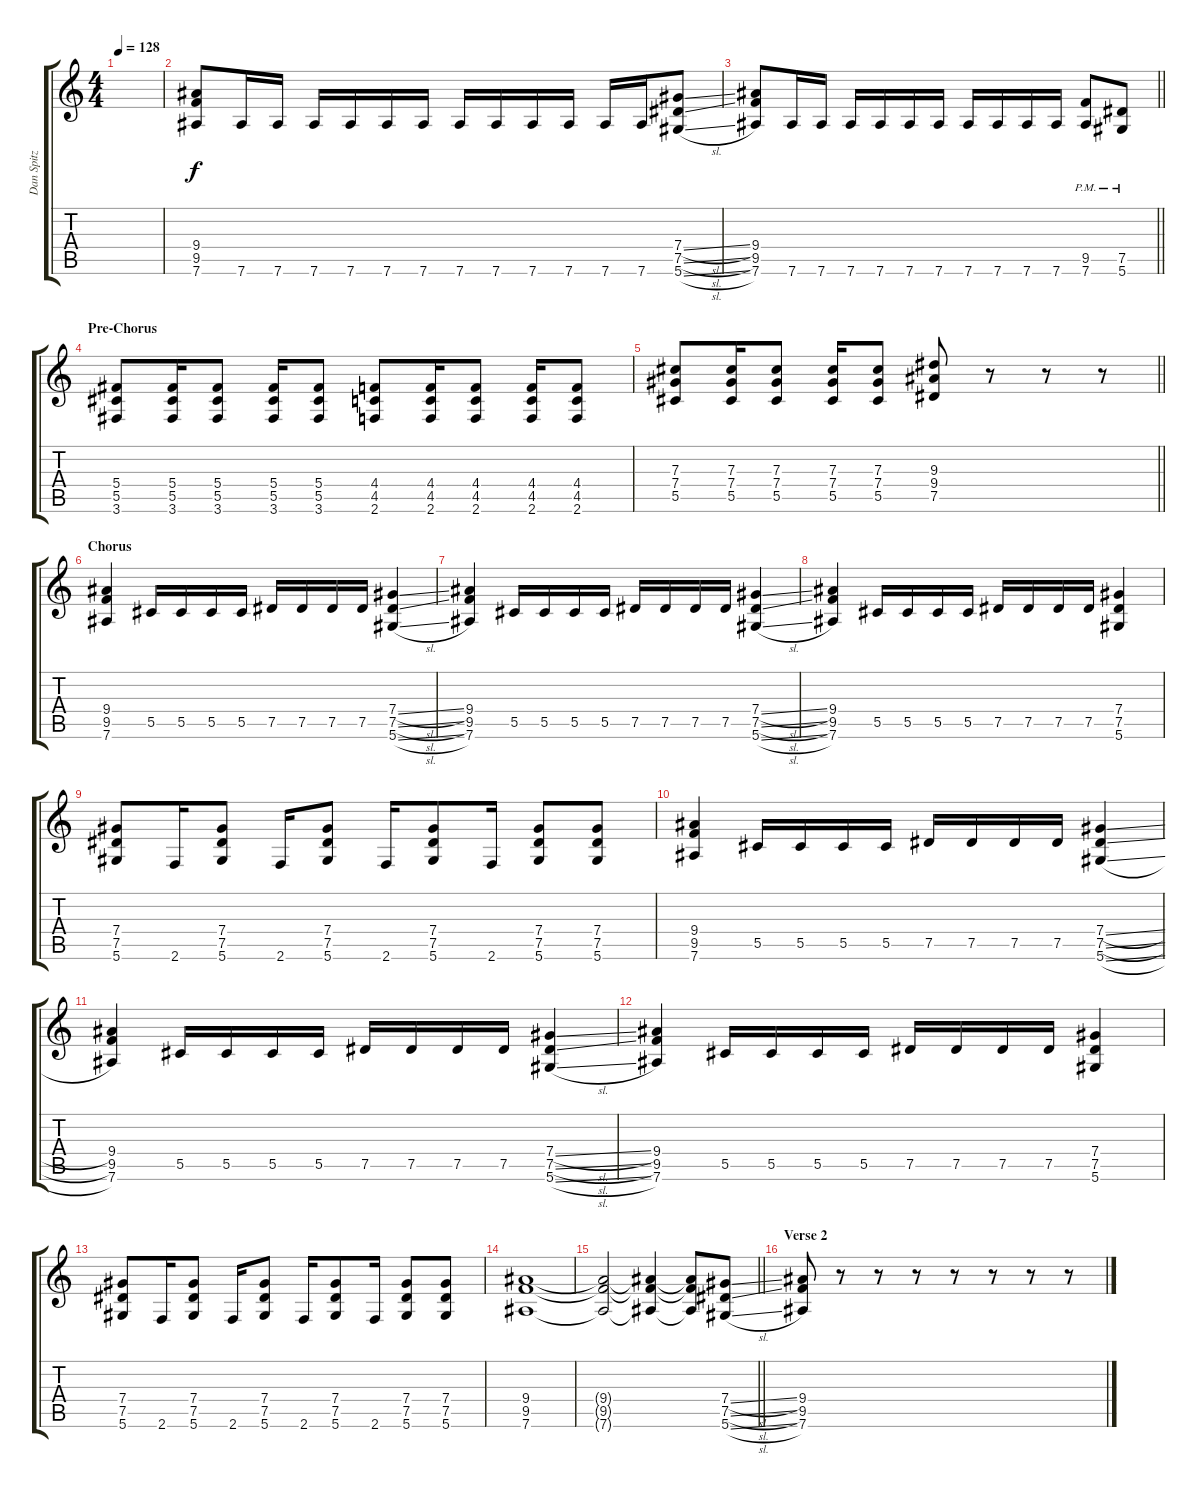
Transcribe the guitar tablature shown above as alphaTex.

\track ("Dan Spitz (Rhythm Guitar)" "Dan Spitz ") {instrument distortionguitar}
\staff {score tabs}
\tuning (Eb4 Bb3 Gb3 Db3 Ab2 Eb2) {hide}
\ts (4 4)
\tempo 128
\clef g2
\ks c
|
(9.4 9.5 7.6).8 7.6.16 7.6.16 7.6.16 7.6.16 7.6.16 7.6.16 7.6.16 7.6.16 7.6.16 7.6.16 7.6.16 7.6.16 (7.4{sl} 7.5{sl} 5.6{sl}).8 |
\barLineRight lightlight
(9.4 9.5 7.6).8 7.6.16 7.6.16 7.6.16 7.6.16 7.6.16 7.6.16 7.6.16 7.6.16 7.6.16 7.6.16 (9.5{pm} 7.6{pm}).8 (7.5{pm} 5.6{pm}).8 |
\section ("" "Pre-Chorus")
(5.4 5.5 3.6).8 (5.4 5.5 3.6).16 (5.4 5.5 3.6).8 (5.4 5.5 3.6).16 (5.4 5.5 3.6).8 (4.4 4.5 2.6).8 (4.4 4.5 2.6).16 (4.4 4.5 2.6).8 (4.4 4.5 2.6).16 (4.4 4.5 2.6).8 |
\barLineRight lightlight
(7.3 7.4 5.5).8 (7.3 7.4 5.5).16 (7.3 7.4 5.5).8 (7.3 7.4 5.5).16 (7.3 7.4 5.5).8 (9.3 9.4 7.5).8 r.8 r.8 r.8 |
\section ("" "Chorus")
(9.4 9.5 7.6).4 5.5.16 5.5.16 5.5.16 5.5.16 7.5.16 7.5.16 7.5.16 7.5.16 (7.4{sl} 7.5{sl} 5.6{sl}).4 |
(9.4 9.5 7.6).4 5.5.16 5.5.16 5.5.16 5.5.16 7.5.16 7.5.16 7.5.16 7.5.16 (7.4{sl} 7.5{sl} 5.6{sl}).4 |
(9.4 9.5 7.6).4 5.5.16 5.5.16 5.5.16 5.5.16 7.5.16 7.5.16 7.5.16 7.5.16 (7.4 7.5 5.6).4 |
(7.4 7.5 5.6).8 2.6.16 (7.4 7.5 5.6).8 2.6.16 (7.4 7.5 5.6).8 2.6.16 (7.4 7.5 5.6).8 2.6.16 (7.4 7.5 5.6).8 (7.4 7.5 5.6).8 |
(9.4 9.5 7.6).4 5.5.16 5.5.16 5.5.16 5.5.16 7.5.16 7.5.16 7.5.16 7.5.16 (7.4{sl} 7.5{sl} 5.6{sl}).4 |
(9.4 9.5 7.6).4 5.5.16 5.5.16 5.5.16 5.5.16 7.5.16 7.5.16 7.5.16 7.5.16 (7.4{sl} 7.5{sl} 5.6{sl}).4 |
(9.4 9.5 7.6).4 5.5.16 5.5.16 5.5.16 5.5.16 7.5.16 7.5.16 7.5.16 7.5.16 (7.4 7.5 5.6).4 |
(7.4 7.5 5.6).8 2.6.16 (7.4 7.5 5.6).8 2.6.16 (7.4 7.5 5.6).8 2.6.16 (7.4 7.5 5.6).8 2.6.16 (7.4 7.5 5.6).8 (7.4 7.5 5.6).8 |
(9.4 9.5 7.6).1 |
\barLineRight lightlight
(9.4{t} 9.5{t} 7.6{t}).2 (9.4{t} 9.5{t} 7.6{t}).4 (9.4{t} 9.5{t} 7.6{t}).8 (7.4{sl} 7.5{sl} 5.6{sl}).8 |
\section ("" "Verse 2")
(9.4 9.5 7.6).8 r.8 r.8 r.8 r.8 r.8 r.8 r.8
